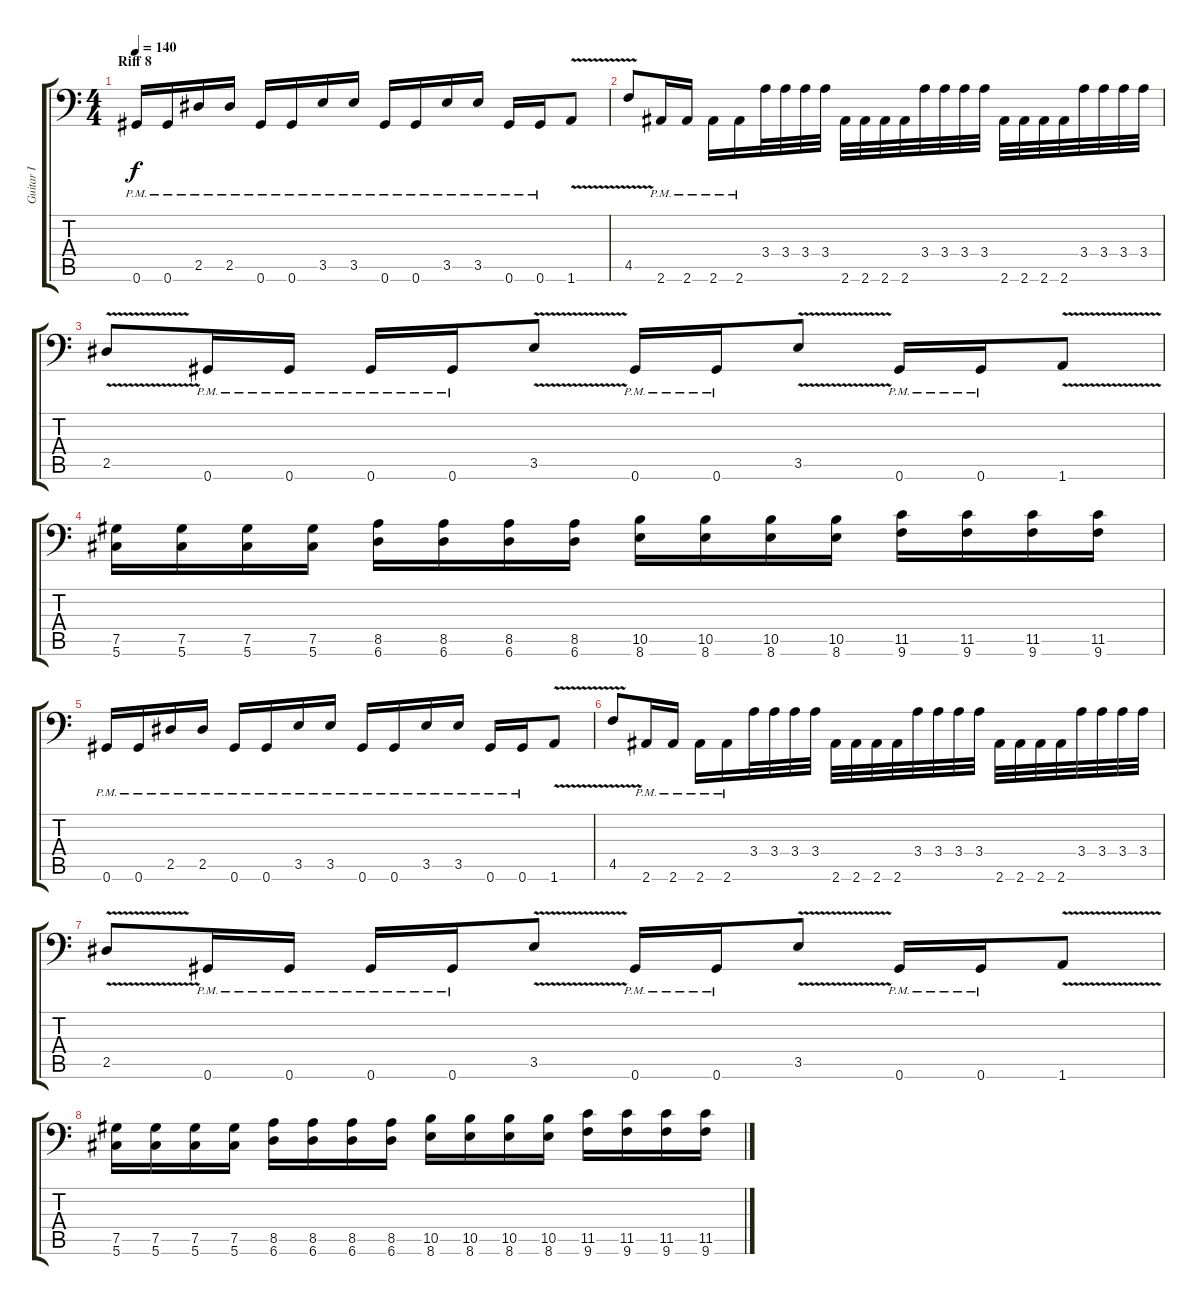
\track ("Guitar I" "Guitar I") {instrument distortionguitar}
\staff {score tabs}
\tuning (Ab3 Eb3 B2 Gb2 Db2 Ab1) {hide}
\ts (4 4)
\section ("" "Riff 8")
\tempo 140
\clef f4
\ks c
0.6{pm}.16{dy f} 0.6{pm}.16 2.5{pm}.16 2.5{pm}.16 0.6{pm}.16 0.6{pm}.16 3.5{pm}.16 3.5{pm}.16 0.6{pm}.16 0.6{pm}.16 3.5{pm}.16 3.5{pm}.16 0.6{pm}.16 0.6{pm}.16 1.6{v}.8 |
4.5{v}.8 2.6{pm}.16 2.6{pm}.16 2.6{pm}.16 2.6{pm}.16 3.4.32 3.4.32 3.4.32 3.4.32 2.6.32 2.6.32 2.6.32 2.6.32 3.4.32 3.4.32 3.4.32 3.4.32 2.6.32 2.6.32 2.6.32 2.6.32 3.4.32 3.4.32 3.4.32 3.4.32 |
2.5{v}.8 0.6{pm}.16 0.6{pm}.16 0.6{pm}.16 0.6{pm}.16 3.5{v}.8 0.6{pm}.16 0.6{pm}.16 3.5{v}.8 0.6{pm}.16 0.6{pm}.16 1.6{v}.8 |
(7.5 5.6).16 (7.5 5.6).16 (7.5 5.6).16 (7.5 5.6).16 (8.5 6.6).16 (8.5 6.6).16 (8.5 6.6).16 (8.5 6.6).16 (10.5 8.6).16 (10.5 8.6).16 (10.5 8.6).16 (10.5 8.6).16 (11.5 9.6).16 (11.5 9.6).16 (11.5 9.6).16 (11.5 9.6).16 |
0.6{pm}.16 0.6{pm}.16 2.5{pm}.16 2.5{pm}.16 0.6{pm}.16 0.6{pm}.16 3.5{pm}.16 3.5{pm}.16 0.6{pm}.16 0.6{pm}.16 3.5{pm}.16 3.5{pm}.16 0.6{pm}.16 0.6{pm}.16 1.6{v}.8 |
4.5{v}.8 2.6{pm}.16 2.6{pm}.16 2.6{pm}.16 2.6{pm}.16 3.4.32 3.4.32 3.4.32 3.4.32 2.6.32 2.6.32 2.6.32 2.6.32 3.4.32 3.4.32 3.4.32 3.4.32 2.6.32 2.6.32 2.6.32 2.6.32 3.4.32 3.4.32 3.4.32 3.4.32 |
2.5{v}.8 0.6{pm}.16 0.6{pm}.16 0.6{pm}.16 0.6{pm}.16 3.5{v}.8 0.6{pm}.16 0.6{pm}.16 3.5{v}.8 0.6{pm}.16 0.6{pm}.16 1.6{v}.8 |
(7.5 5.6).16 (7.5 5.6).16 (7.5 5.6).16 (7.5 5.6).16 (8.5 6.6).16 (8.5 6.6).16 (8.5 6.6).16 (8.5 6.6).16 (10.5 8.6).16 (10.5 8.6).16 (10.5 8.6).16 (10.5 8.6).16 (11.5 9.6).16 (11.5 9.6).16 (11.5 9.6).16 (11.5 9.6).16
